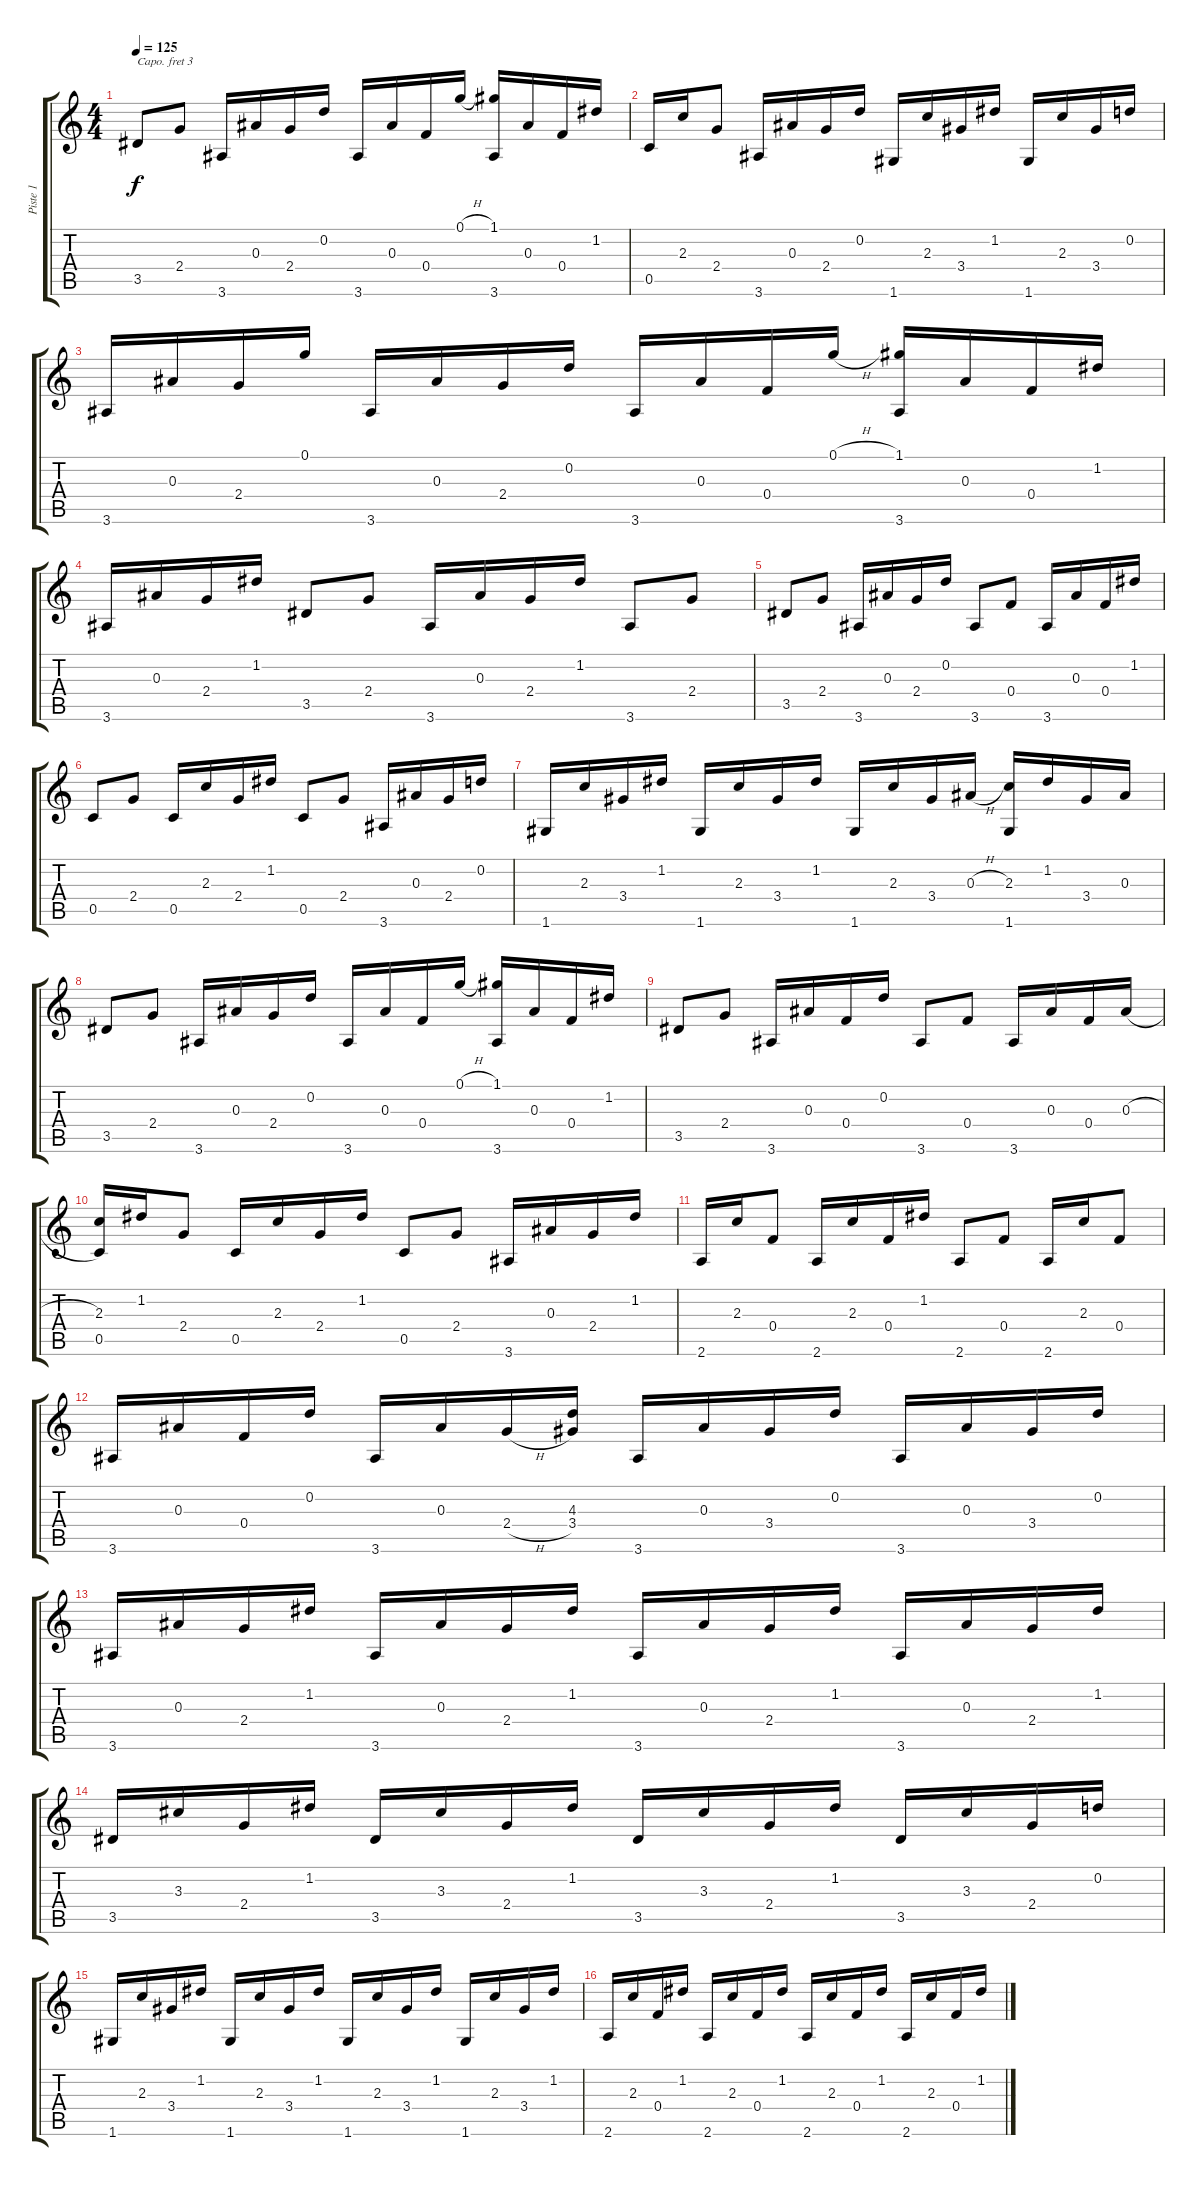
\track ("Piste 1" "Piste 1") {instrument acousticguitarsteel}
\staff {score tabs}
\capo 3
\tuning (E4 B3 G3 D3 A2 E2) {hide}
\ts (4 4)
\tempo 125
\clef g2
\ks c
3.5.8{dy f instrument acousticguitarsteel} 2.4.8 3.6.16 0.3.16 2.4.16 0.2.16 3.6.16 0.3.16 0.4.16 0.1{h}.16 (1.1 3.6).16 0.3.16 0.4.16 1.2.16 |
0.5.16 2.3.16 2.4.8 3.6.16 0.3.16 2.4.16 0.2.16 1.6.16 2.3.16 3.4.16 1.2.16 1.6.16 2.3.16 3.4.16 0.2.16 |
3.6.16 0.3.16 2.4.16 0.1.16 3.6.16 0.3.16 2.4.16 0.2.16 3.6.16 0.3.16 0.4.16 0.1{h}.16 (1.1 3.6).16 0.3.16 0.4.16 1.2.16 |
3.6.16 0.3.16 2.4.16 1.2.16 3.5.8 2.4.8 3.6.16 0.3.16 2.4.16 1.2.16 3.6.8 2.4.8 |
3.5.8 2.4.8 3.6.16 0.3.16 2.4.16 0.2.16 3.6.8 0.4.8 3.6.16 0.3.16 0.4.16 1.2.16 |
0.5.8 2.4.8 0.5.16 2.3.16 2.4.16 1.2.16 0.5.8 2.4.8 3.6.16 0.3.16 2.4.16 0.2.16 |
1.6.16 2.3.16 3.4.16 1.2.16 1.6.16 2.3.16 3.4.16 1.2.16 1.6.16 2.3.16 3.4.16 0.3{h}.16 (2.3 1.6).16 1.2.16 3.4.16 0.3.16 |
3.5.8 2.4.8 3.6.16 0.3.16 2.4.16 0.2.16 3.6.16 0.3.16 0.4.16 0.1{h}.16 (1.1 3.6).16 0.3.16 0.4.16 1.2.16 |
3.5.8 2.4.8 3.6.16 0.3.16 0.4.16 0.2.16 3.6.8 0.4.8 3.6.16 0.3.16 0.4.16 0.3{h}.16 |
(2.3 0.5).16 1.2.16 2.4.8 0.5.16 2.3.16 2.4.16 1.2.16 0.5.8 2.4.8 3.6.16 0.3.16 2.4.16 1.2.16 |
2.6.16 2.3.16 0.4.8 2.6.16 2.3.16 0.4.16 1.2.16 2.6.8 0.4.8 2.6.16 2.3.16 0.4.8 |
3.6.16 0.3.16 0.4.16 0.2.16 3.6.16 0.3.16 2.4{h}.16 (4.3 3.4).16 3.6.16 0.3.16 3.4.16 0.2.16 3.6.16 0.3.16 3.4.16 0.2.16 |
3.6.16 0.3.16 2.4.16 1.2.16 3.6.16 0.3.16 2.4.16 1.2.16 3.6.16 0.3.16 2.4.16 1.2.16 3.6.16 0.3.16 2.4.16 1.2.16 |
3.5.16 3.3.16 2.4.16 1.2.16 3.5.16 3.3.16 2.4.16 1.2.16 3.5.16 3.3.16 2.4.16 1.2.16 3.5.16 3.3.16 2.4.16 0.2.16 |
1.6.16 2.3.16 3.4.16 1.2.16 1.6.16 2.3.16 3.4.16 1.2.16 1.6.16 2.3.16 3.4.16 1.2.16 1.6.16 2.3.16 3.4.16 1.2.16 |
2.6.16 2.3.16 0.4.16 1.2.16 2.6.16 2.3.16 0.4.16 1.2.16 2.6.16 2.3.16 0.4.16 1.2.16 2.6.16 2.3.16 0.4.16 1.2.16
